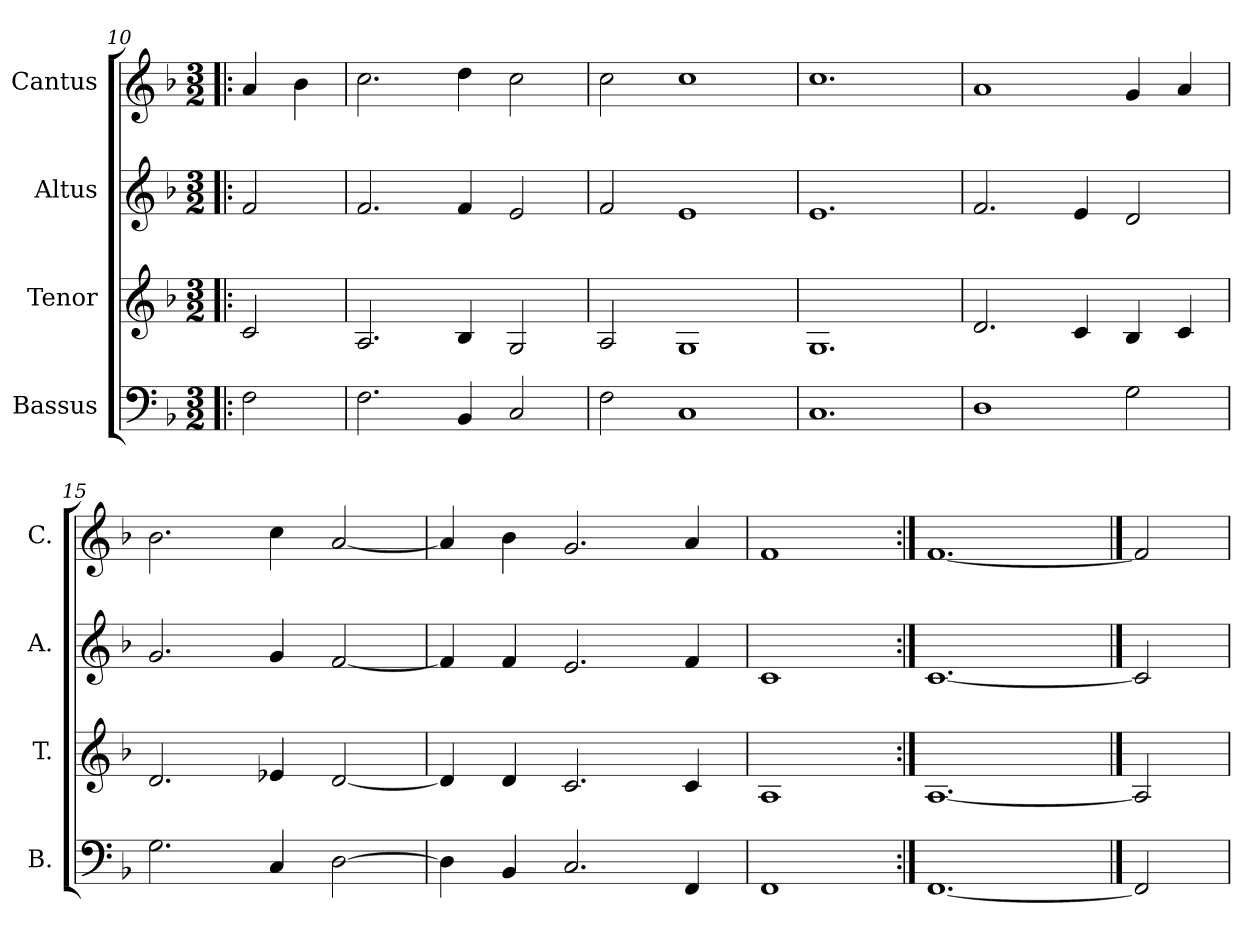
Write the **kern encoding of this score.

**kern	**kern	**kern	**kern
*part4	*part3	*part2	*part1
*staff4	*staff3	*staff2	*staff1
*I"Bassus	*I"Tenor	*I"Altus	*I"Cantus
*I'B.	*I'T.	*I'A.	*I'C.
*clefF4	*clefG2	*clefG2	*clefG2
*k[b-]	*k[b-]	*k[b-]	*k[b-]
*F:	*F:	*F:	*F:
*M3/2	*M3/2	*M3/2	*M3/2
=10!|:	=10!|:	=10!|:	=10!|:
2F\	2c/	2f/	4a/
.	.	.	4b-\
=11	=11	=11	=11
2.F\	2.A/	2.f/	2.cc\
4BB-/	4B-/	4f/	4dd\
2C/	2G/	2e/	2cc\
=12	=12	=12	=12
2F\	2A/	2f/	2cc\
1C/	1G/	1e/	1cc\
=13	=13	=13	=13
1.C/	1.G/	1.e/	1.cc\
=14	=14	=14	=14
1D\	2.d/	2.f/	1a/
.	4c/	4e/	.
2G\	4B-/	2d/	4g/
.	4c/	.	4a/
=15	=15	=15	=15
2.G\	2.d/	2.g/	2.b-\
4C/	4e-X/	4g/	4cc\
[2D\	[2d/	[2f/	[2a/
=16	=16	=16	=16
4D\]	4d/]	4f/]	4a/]
4BB-/	4d/	4f/	4b-\
2.C/	2.c/	2.e/	2.g/
4FF/	4c/	4f/	4a/
=17	=17	=17	=17
1FF/	1A/	1c/	1f/
=18:|!	=18:|!	=18:|!	=18:|!
[1.FF/	[1.A/	[1.c/	[1.f/
==19	==19	==19	==19
2FF/]	2A/]	2c/]	2f/]
=	=	=	=
*-	*-	*-	*-
